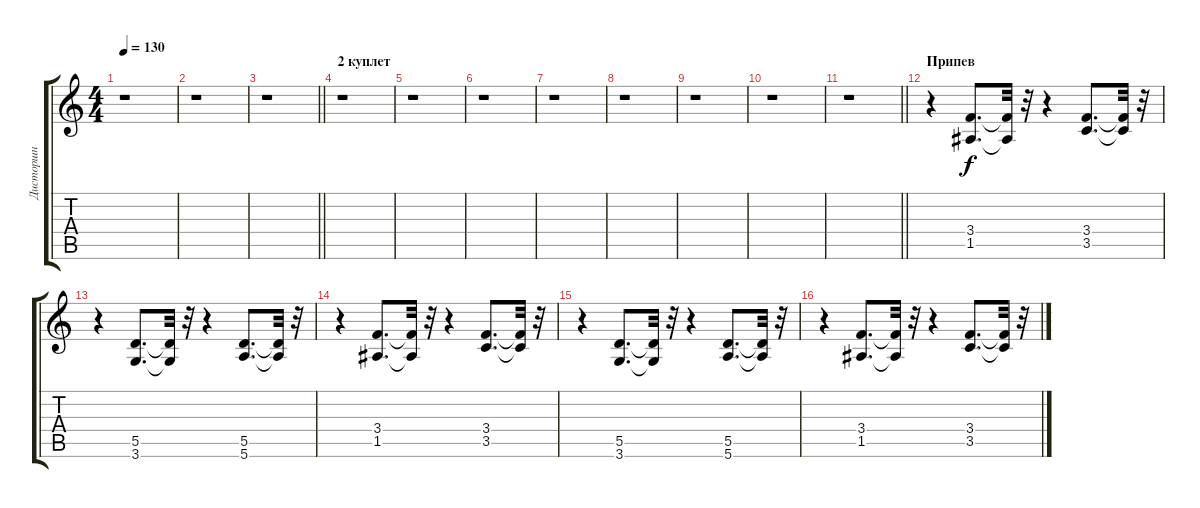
\track ("Дисторшн" "Дисторшн") {instrument distortionguitar}
\staff {score tabs}
\tuning (E4 B3 G3 D3 A2 E2) {hide}
\ts (4 4)
\tempo 130
\clef g2
\ks c
r.1{dy mp} |
r.1 |
\barLineRight lightlight
r.1 |
\section ("" "2 куплет")
r.1 |
r.1 |
r.1 |
r.1 |
r.1 |
r.1 |
r.1 |
\barLineRight lightlight
r.1 |
\section ("" "Припев")
r.4 (3.4 1.5).8{d dy f} (3.4{t} 1.5{t}).32 r.32 r.4 (3.4 3.5).8{d} (3.4{t} 3.5{t}).32 r.32 |
r.4 (5.5 3.6).8{d} (5.5{t} 3.6{t}).32 r.32 r.4 (5.5 5.6).8{d} (5.5{t} 5.6{t}).32 r.32 |
r.4 (3.4 1.5).8{d} (3.4{t} 1.5{t}).32 r.32 r.4 (3.4 3.5).8{d} (3.4{t} 3.5{t}).32 r.32 |
r.4 (5.5 3.6).8{d} (5.5{t} 3.6{t}).32 r.32 r.4 (5.5 5.6).8{d} (5.5{t} 5.6{t}).32 r.32 |
r.4 (3.4 1.5).8{d} (3.4{t} 1.5{t}).32 r.32 r.4 (3.4 3.5).8{d} (3.4{t} 3.5{t}).32 r.32
